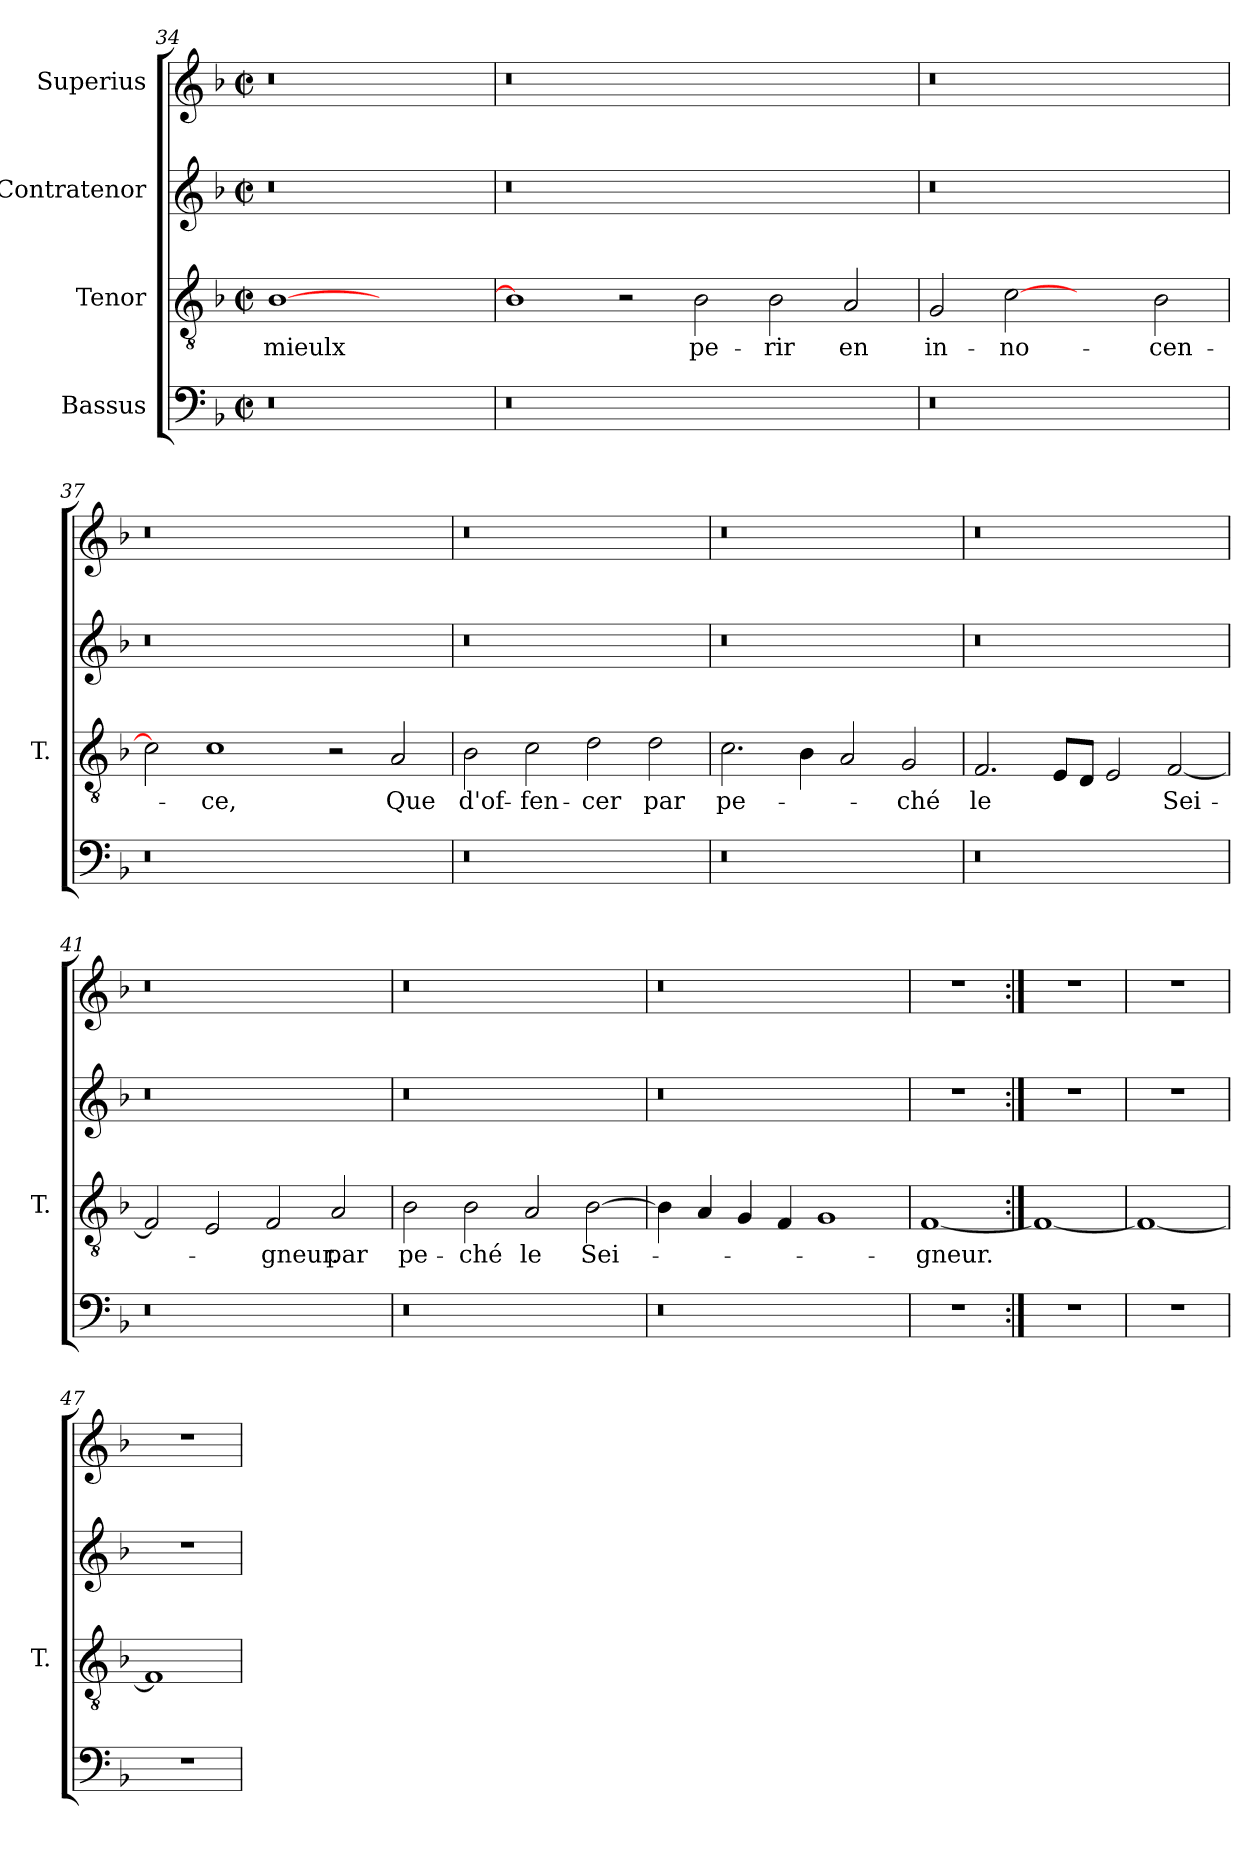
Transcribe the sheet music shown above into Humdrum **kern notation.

**kern	**kern	**text	**kern	**kern
*part4	*part3	*part3	*part2	*part1
*staff4	*staff3	*staff3	*staff2	*staff1
*I"Bassus	*I"Tenor	*	*I"Contratenor	*I"Superius
*	*I'T.	*	*	*
*clefF4	*clefGv2	*	*clefG2	*clefG2
*k[b-]	*k[b-]	*	*k[b-]	*k[b-]
*F:	*F:	*	*F:	*F:
*M2/2	*M2/2	*	*M2/2	*M2/2
*met(c|)	*met(c|)	*	*met(c|)	*met(c|)
=34	=34	=34	=34	=34
!LO:N:vis=0	!	!	!LO:N:vis=0	!LO:N:vis=0
1r	[1B-\	mieulx	1r	1r
1ryy	1ryy	.	1ryy	1ryy
=35	=35	=35	=35	=35
!LO:N:vis=0	!	!	!LO:N:vis=0	!LO:N:vis=0
1r	1B-\]	.	1r	1r
1ryy	2r	.	1ryy	1ryy
.	2B-\	pe-	.	.
1ryy	2B-\	-rir	1ryy	1ryy
.	2A/	en	.	.
=36	=36	=36	=36	=36
!LO:N:vis=0	!	!	!LO:N:vis=0	!LO:N:vis=0
1r	2G/	in-	1r	1r
.	[2c\	-no-	.	.
1ryy	2ryy	.	1ryy	1ryy
.	2B-\	-cen-	.	.
=37	=37	=37	=37	=37
!LO:N:vis=0	!	!	!LO:N:vis=0	!LO:N:vis=0
1r	2c\]	.	1r	1r
.	1c\	-ce,	.	.
1ryy	.	.	1ryy	1ryy
.	2r	.	.	.
2ryy	2A/	Que	2ryy	2ryy
=38	=38	=38	=38	=38
!LO:N:vis=0	!	!	!LO:N:vis=0	!LO:N:vis=0
1r	2B-\	d'of-	1r	1r
.	2c\	-fen-	.	.
1ryy	2d\	-cer	1ryy	1ryy
.	2d\	par	.	.
!!LO:LB:g=z
=39	=39	=39	=39	=39
!LO:N:vis=0	!	!	!LO:N:vis=0	!LO:N:vis=0
1r	2.c\	pe-	1r	1r
.	4B-\	.	.	.
1ryy	2A/	.	1ryy	1ryy
.	2G/	-ché	.	.
=40	=40	=40	=40	=40
!LO:N:vis=0	!	!	!LO:N:vis=0	!LO:N:vis=0
1r	2.F/	le	1r	1r
.	8E/L	.	.	.
.	8D/J	.	.	.
1ryy	2E/	.	1ryy	1ryy
.	[2F/	Sei-	.	.
=41	=41	=41	=41	=41
!LO:N:vis=0	!	!	!LO:N:vis=0	!LO:N:vis=0
1r	2F/]	.	1r	1r
.	2E/	.	.	.
1ryy	2F/	-gneur.	1ryy	1ryy
.	2A/	par	.	.
=42	=42	=42	=42	=42
!LO:N:vis=0	!	!	!LO:N:vis=0	!LO:N:vis=0
1r	2B-\	pe-	1r	1r
.	2B-\	-ché	.	.
1ryy	2A/	le	1ryy	1ryy
.	[2B-\	Sei-	.	.
=43	=43	=43	=43	=43
!LO:N:vis=0	!	!	!LO:N:vis=0	!LO:N:vis=0
1r	4B-\]	.	1r	1r
.	4A/	.	.	.
.	4G/	.	.	.
.	4F/	.	.	.
1ryy	1G/	.	1ryy	1ryy
=44	=44	=44	=44	=44
1r	[1F/	-gneur.	1r	1r
=45:|!	=45:|!	=45:|!	=45:|!	=45:|!
1r	1F/_	.	1r	1r
=46	=46	=46	=46	=46
1r	1F/_	.	1r	1r
=47	=47	=47	=47	=47
1r	1F/]	.	1r	1r
=	=	=	=	=
*-	*-	*-	*-	*-
